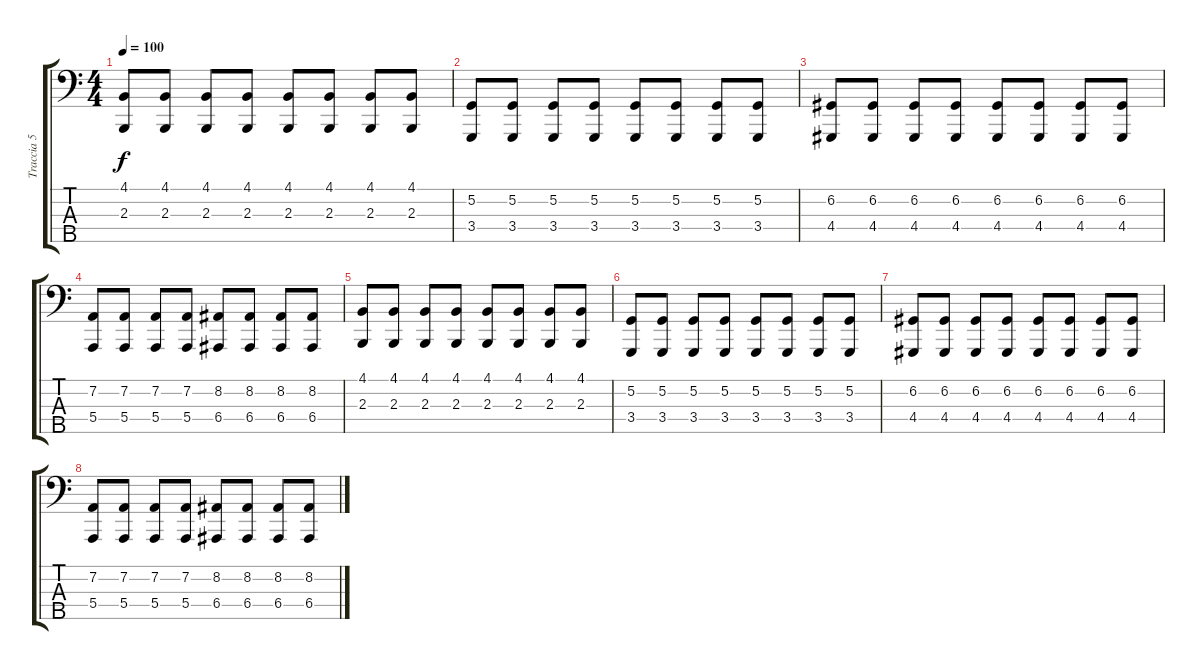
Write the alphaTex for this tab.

\track ("Traccia 5" "Traccia 5") {instrument pizzicatostrings}
\staff {score tabs}
\tuning (G2 D2 A1 E1 B0) {hide}
\ts (4 4)
\tempo 100
\clef f4
\ks c
(4.1 2.3).8{dy f} (4.1 2.3).8 (4.1 2.3).8 (4.1 2.3).8 (4.1 2.3).8 (4.1 2.3).8 (4.1 2.3).8 (4.1 2.3).8 |
(5.2 3.4).8 (5.2 3.4).8 (5.2 3.4).8 (5.2 3.4).8 (5.2 3.4).8 (5.2 3.4).8 (5.2 3.4).8 (5.2 3.4).8 |
(6.2 4.4).8 (6.2 4.4).8 (6.2 4.4).8 (6.2 4.4).8 (6.2 4.4).8 (6.2 4.4).8 (6.2 4.4).8 (6.2 4.4).8 |
(7.2 5.4).8 (7.2 5.4).8 (7.2 5.4).8 (7.2 5.4).8 (8.2 6.4).8 (8.2 6.4).8 (8.2 6.4).8 (8.2 6.4).8 |
(4.1 2.3).8 (4.1 2.3).8 (4.1 2.3).8 (4.1 2.3).8 (4.1 2.3).8 (4.1 2.3).8 (4.1 2.3).8 (4.1 2.3).8 |
(5.2 3.4).8 (5.2 3.4).8 (5.2 3.4).8 (5.2 3.4).8 (5.2 3.4).8 (5.2 3.4).8 (5.2 3.4).8 (5.2 3.4).8 |
(6.2 4.4).8 (6.2 4.4).8 (6.2 4.4).8 (6.2 4.4).8 (6.2 4.4).8 (6.2 4.4).8 (6.2 4.4).8 (6.2 4.4).8 |
(7.2 5.4).8 (7.2 5.4).8 (7.2 5.4).8 (7.2 5.4).8 (8.2 6.4).8 (8.2 6.4).8 (8.2 6.4).8 (8.2 6.4).8
